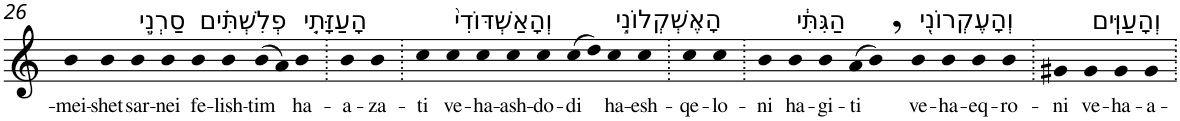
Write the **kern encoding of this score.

**kern	**text
*part1	*part1
*staff1	*staff1
*I"Piano	*
*I'Pno	*
!!LO:PB:g=z
*clefG2	*
*k[]	*
=26	=26
!	!LO:LY:b
4b	-mei-
!	!LO:LY:b
4b	-shet
!LO:TX:a:t=סַרְנֵ֣י	!
!	!LO:LY:b
4b	sar-
!	!LO:LY:b
4b	-nei
!LO:TX:a:t=פְלִשְׁתִּ֗ים	!
!	!LO:LY:b
4b	fe-
!	!LO:LY:b
4b	-lish-
!	!LO:LY:b
(>8b	-tim
8a)	.
!LO:TX:a:t=הָעַזָּתִ֤י	!
!	!LO:LY:b
4b	ha-
=27.	=27.
!	!LO:LY:b
4b	-a-
!	!LO:LY:b
4b	-za-
=28.	=28.
!	!LO:LY:b
4cc	-ti
!LO:TX:a:t=וְהָאַשְׁדּוֹדִי֙	!
!	!LO:LY:b
4cc	ve-
!	!LO:LY:b
4cc	-ha-
!	!LO:LY:b
4cc	-ash-
!	!LO:LY:b
4cc	-do-
!	!LO:LY:b
(>8cc	-di
8dd)	.
!LO:TX:a:t=הָאֶשְׁקְלוֹנִ֣י	!
!	!LO:LY:b
4cc	ha-
!	!LO:LY:b
4cc	-esh-
=29.	=29.
!	!LO:LY:b
4cc	-qe-
!	!LO:LY:b
4cc	-lo-
=30.	=30.
!	!LO:LY:b
4b	-ni
!LO:TX:a:t=הַגִּתִּ֔י	!
!	!LO:LY:b
4b	ha-
!	!LO:LY:b
4b	-gi-
!	!LO:LY:b
(>8a	-ti
8b,)	.
!LO:TX:a:t=וְהָעֶקְרוֹנִ֖י	!
!	!LO:LY:b
4b	ve-
!	!LO:LY:b
4b	-ha-
!	!LO:LY:b
4b	-eq-
!	!LO:LY:b
4b	-ro-
=31.	=31.
!	!LO:LY:b
4g#X	-ni
!LO:TX:a:t=וְהָעַוִּֽים	!
!	!LO:LY:b
4g#	ve-
!	!LO:LY:b
4g#	-ha-
!	!LO:LY:b
4g#	-a-
=.	=.
*-	*-
